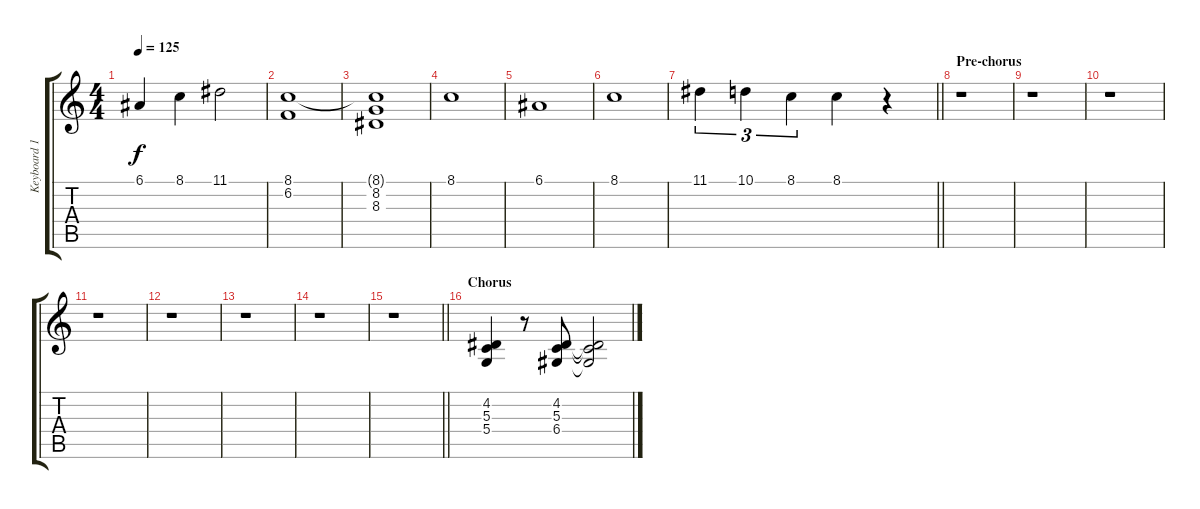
\track ("Keyboard 1" "Keyboard 1") {instrument synthstrings1}
\staff {score tabs}
\tuning (E4 B3 G3 D3 A2 E2) {hide}
\ts (4 4)
\tempo 125
\clef g2
\ks c
6.1.4{dy f} 8.1.4 11.1.2 |
(8.1 6.2).1 |
(8.1{t} 8.2 8.3).1 |
8.1.1 |
6.1.1 |
8.1.1 |
\barLineRight lightlight
11.1.4{tu (3 2)} 10.1.4{tu (3 2)} 8.1.4{tu (3 2)} 8.1.4 r.4 |
\section ("" "Pre-chorus")
r.1 |
r.1 |
r.1 |
r.1 |
r.1 |
r.1 |
r.1 |
\barLineRight lightlight
r.1 |
\section ("" "Chorus")
(4.2 5.3 5.4).4 r.8 (4.2 5.3 6.4).8 (4.2{t} 5.3{t} 6.4{t}).2
